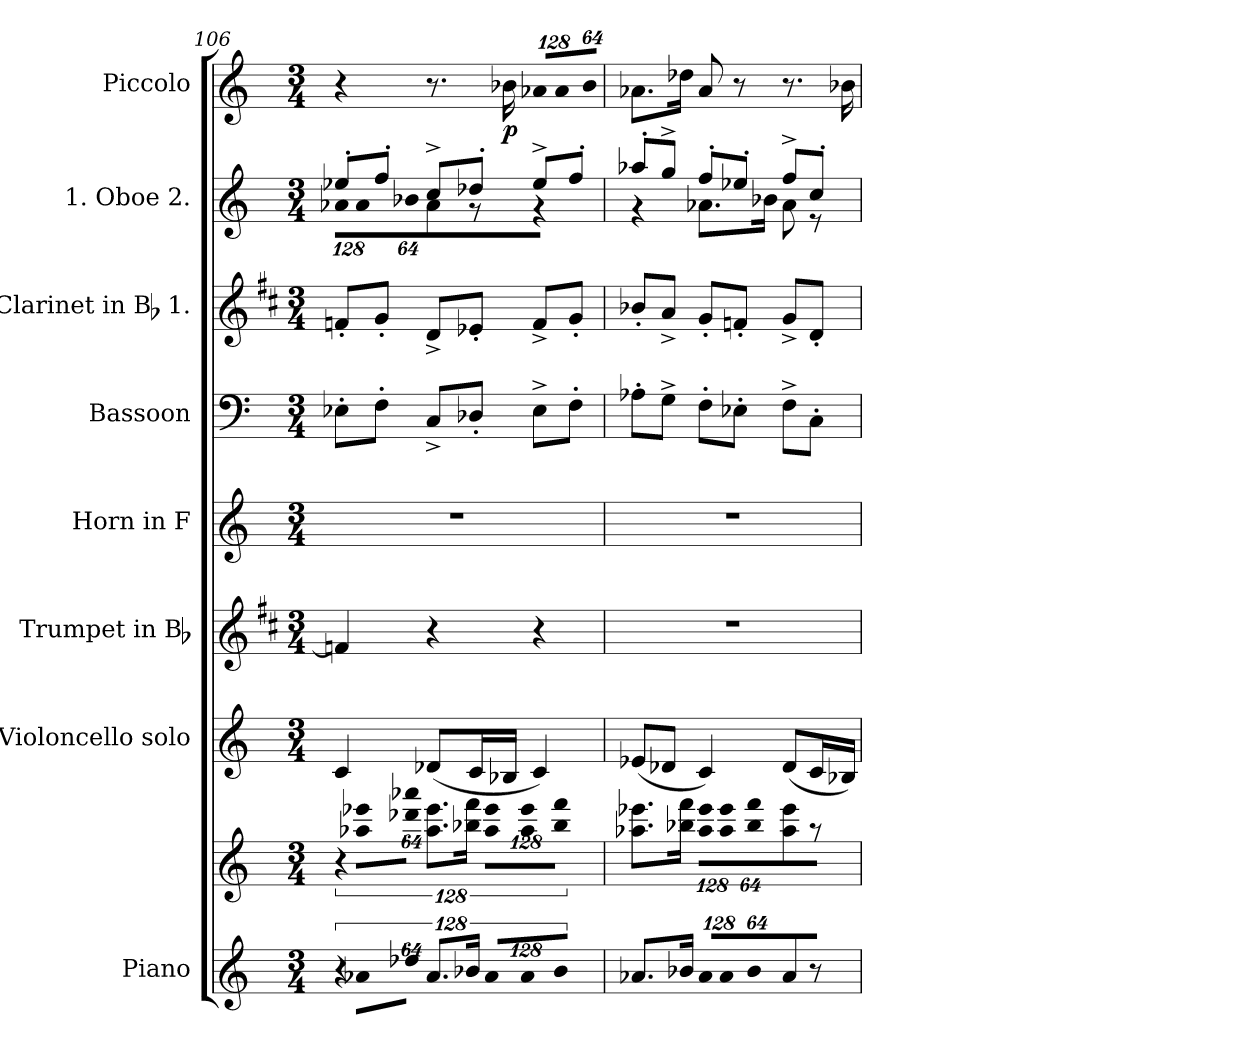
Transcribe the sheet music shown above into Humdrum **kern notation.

**kern	**kern	**kern	**kern	**kern	**kern	**kern	**kern	**kern	**dynam
*part8	*part8	*part7	*part6	*part5	*part4	*part3	*part2	*part1	*part1
*staff9	*staff8	*staff7	*staff6	*staff5	*staff4	*staff3	*staff2	*staff1	*staff1
*I"Piano	*	*I"Violoncello solo	*I"Trumpet in Bb	*I"Horn in F	*I"Bassoon	*I"Clarinet in Bb 1.	*I"1. Oboe 2.	*I"Piccolo	*
*I'Pno.	*	*I'Vc. solo	*I'Tpt.	*I'Hn.	*I'Bsn.	*I'1. Cl.	*I'1. Ob. 2.	*I'Picc.	*
*clefG2	*clefG2	*clefG2	*clefG2	*clefG2	*clefF4	*clefG2	*clefG2	*clefG2	*
*	*	*	*ITrd1c2	*ITrd4c7	*	*ITrd1c2	*	*ITrd-7c-12	*
*k[]	*k[]	*k[]	*k[]	*k[b-]	*k[]	*k[]	*k[]	*k[]	*
*C:	*C:	*C:	*C:	*F:	*C:	*C:	*C:	*C:	*
*M3/4	*M3/4	*M3/4	*M3/4	*M3/4	*M3/4	*M3/4	*M3/4	*M3/4	*
=106	=106	=106	=106	=106	=106	=106	=106	=106	=106
!LO:N:vis=8	!LO:N:vis=8	!	!	!LO:N:vis=1	!	!	!	!	!
*	*	*	*	*	*	*	*^	*	*
*	*	*	*	*	*	*	*	*Xbrackettup	*	*
!	!	!	!	!	!	!	!	!LO:N:vis=8	!	!
1024%85r	1024%85r	4ci/	4e-Xi/]	2.r	8E-X'i\L	8e-X'i/L	8ee-X'i/L	1024%85a-Xi\L	4r	.
!LO:N:vis=8	!LO:N:vis=8	!	!	!	!	!	!	!LO:N:vis=8	!	!
1024%85a-Xi\L	1024%85aa-Xi\ 1024%85eee-XiL	.	.	.	.	.	.	1024%85a-i\	.	.
.	.	.	.	.	8F'i\J	8f'i/J	8ff'i/J	.	.	.
!LO:N:vis=8	!LO:N:vis=8	!	!	!	!	!	!	!LO:N:vis=8	!	!
512%43dd-Xi\J	512%43ddd-Xi\ 512%43aaa-XiJ	.	.	.	.	.	.	512%43b-Xi\J	.	.
8.a-i/L	8.aa-i\ 8.eee-iL	(8d-Xi/L	4r	.	8C^i/L	8c^i/L	8cc^i/L	8a-i\	8.r	.
.	.	16ci/L	.	.	8D-X'i/J	8d-X'i/J	8dd-X'i/J	8r	.	.
16b-Xi/Jk	16bb-Xi\ 16fffiJk	16B-Xi/JJ	.	.	.	.	.	.	16bb-Xi\	p
*Xbrackettup	*	*	*	*	*	*	*	*	*	*
!LO:N:vis=8	!	!	!	!	!	!	!	!	!	!
*	*Xbrackettup	*	*	*	*	*	*	*	*	*
!	!LO:N:vis=8	!	!	!	!	!	!	!	!	!
*	*	*	*	*	*	*	*	*	*Xbrackettup	*
!	!	!	!	!	!	!	!	!	!LO:N:vis=8	!
1024%85a-i/L	1024%85aa-i\ 1024%85eee-iL	4ci/)	4r	.	8E-^i\L	8e-^i/L	8ee-^i/L	4r	1024%85aa-Xi/L	.
!LO:N:vis=8	!LO:N:vis=8	!	!	!	!	!	!	!	!LO:N:vis=8	!
1024%85a-i/	1024%85aa-i\ 1024%85eee-i	.	.	.	.	.	.	.	1024%85aa-i/	.
.	.	.	.	.	8F'i\J	8f'i/J	8ff'i/J	.	.	.
!LO:N:vis=8	!LO:N:vis=8	!	!	!	!	!	!	!	!LO:N:vis=8	!
512%43b-i/J	512%43bb-i\ 512%43fffiJ	.	.	.	.	.	.	.	512%43bb-i/J	.
=107	=107	=107	=107	=107	=107	=107	=107	=107	=107	=107
!	!	!	!LO:N:vis=1	!LO:N:vis=1	!	!	!	!	!	!
8.a-Xi/L	8.aa-Xi\ 8.eee-XiL	(8e-Xi/L	2.r	2.r	8A-X'i\L	8a-X'i/L	8aa-X'i/L	4r	8.aa-Xi\L	.
.	.	8d-Xi/J	.	.	8G^i\J	8g^i/J	8gg^i/J	.	.	.
16b-Xi/Jk	16bb-Xi\ 16fffiJk	.	.	.	.	.	.	.	16ddd-Xi\Jk	.
!LO:N:vis=8	!LO:N:vis=8	!	!	!	!	!	!	!	!	!
1024%85a-i/L	1024%85aa-i\ 1024%85eee-iL	4ci/)	.	.	8F'i\L	8f'i/L	8ff'i/L	8.a-Xi\L	8aa-i/	.
!LO:N:vis=8	!LO:N:vis=8	!	!	!	!	!	!	!	!	!
1024%85a-i/	1024%85aa-i\ 1024%85eee-i	.	.	.	.	.	.	.	.	.
.	.	.	.	.	8E-X'i\J	8e-X'i/J	8ee-X'i/J	.	8r	.
!LO:N:vis=8	!LO:N:vis=8	!	!	!	!	!	!	!	!	!
512%43b-i/J	512%43bb-i\ 512%43fffiJ	.	.	.	.	.	.	.	.	.
.	.	.	.	.	.	.	.	16b-Xi\Jk	.	.
8a-i/	8aa-i\ 8eee-i	(8d-i/L	.	.	8F^i\L	8f^i/L	8ff^i/L	8a-i\	8.r	.
8r	8r	16ci/L	.	.	8C'i\J	8c'i/J	8cc'i/J	8r	.	.
.	.	16B-Xi/JJ)	.	.	.	.	.	.	16bb-Xi\	.
*	*	*	*	*	*	*	*v	*v	*	*
=	=	=	=	=	=	=	=	=	=
*-	*-	*-	*-	*-	*-	*-	*-	*-	*-
